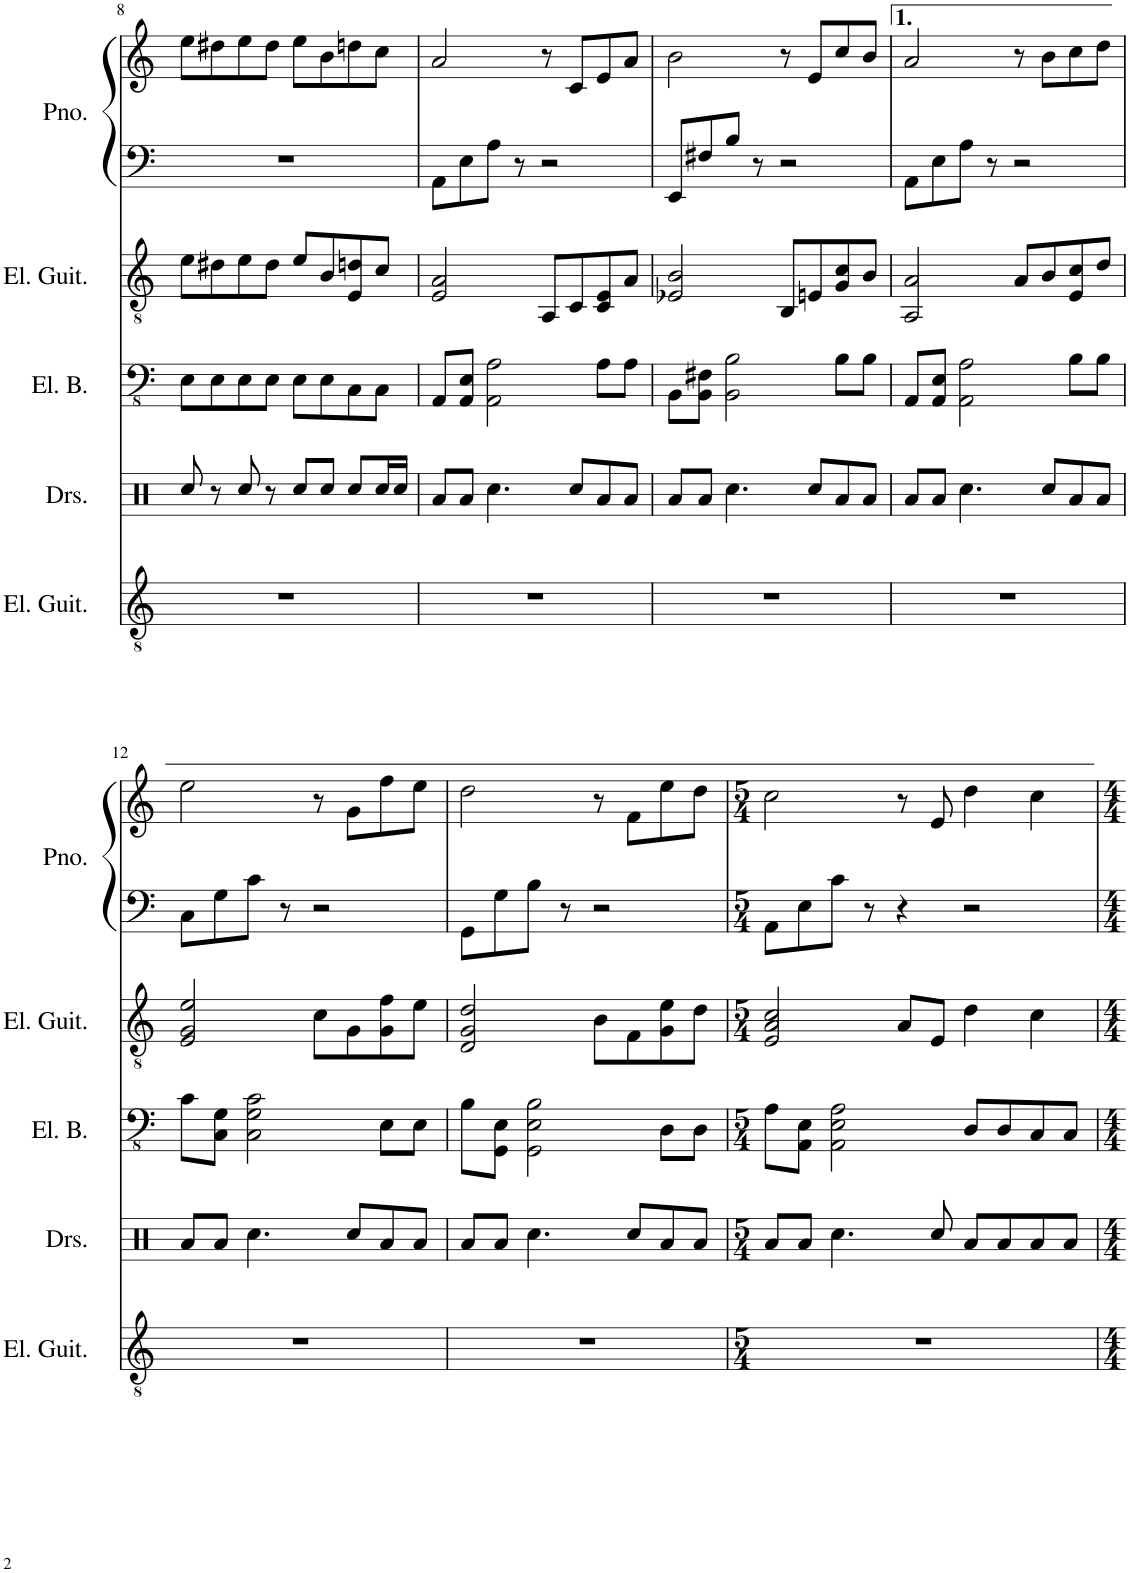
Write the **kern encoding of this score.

**kern	**kern	**kern	**kern	**kern	**kern
*part5	*part4	*part3	*part2	*part1	*part1
*staff6	*staff5	*staff4	*staff3	*staff2	*staff1
*I"Electric Guitar	*I"Drumset	*I"Electric Bass	*I"Electric Guitar	*I"Piano	*
*I'El. Guit.	*I'Drs.	*I'El. B.	*I'El. Guit.	*I'Pno.	*
!!LO:PB:g=z
*clefGv2	*clefX	*clefFv4	*clefGv2	*clefF4	*clefG2
*k[]	*k[]	*k[]	*k[]	*k[]	*k[]
*M4/4	*M4/4	*M4/4	*M4/4	*M4/4	*M4/4
=8	=8	=8	=8	=8	=8
1r	8Rcc/	8EE\L	8e\L	1r	8ee\L
.	8r	8EE\	8d#X\	.	8dd#X\
.	8Rcc/	8EE\	8e\	.	8ee\
.	8r	8EE\J	8d#\J	.	8dd#\J
.	8Rcc/L	8EE\L	8e/L	.	8ee\L
.	8Rcc/J	8EE\	8B/	.	8b\
.	8Rcc/L	8CC\	8E/ 8dn/	.	8ddn\
.	16Rcc/L	8CC\J	8c/J	.	8cc\J
.	16Rcc/JJ	.	.	.	.
=9	=9	=9	=9	=9	=9
1r	8Ra/L	8AAA/L	2E/ 2A/	8AA\L	2a/
.	8Ra/J	8AAA/ 8EE/J	.	8E\	.
.	4.Rcc\	2AAA\ 2AA\	.	8A\J	.
.	.	.	.	8r	.
.	.	.	8AA/L	2r	8r
.	8Rcc/L	.	8C/	.	8c/L
.	8Ra/	8AA\L	8C/ 8E/	.	8e/
.	8Ra/J	8AA\J	8A/J	.	8a/J
=10	=10	=10	=10	=10	=10
1r	8Ra/L	8BBB\L	2E-X/ 2B/	8EE/L	2b\
.	8Ra/J	8BBB\ 8FF#X\J	.	8F#X/	.
.	4.Rcc\	2BBB\ 2BB\	.	8B/J	.
.	.	.	.	8r	.
.	.	.	8BB/L	2r	8r
.	8Rcc/L	.	8En/	.	8e/L
.	8Ra/	8BB\L	8G/ 8c/	.	8cc/
.	8Ra/J	8BB\J	8B/J	.	8b/J
=11	=11	=11	=11	=11	=11
1r	8Ra/L	8AAA/L	2AA/ 2A/	8AA\L	2a/
.	8Ra/J	8AAA/ 8EE/J	.	8E\	.
.	4.Rcc\	2AAA\ 2AA\	.	8A\J	.
.	.	.	.	8r	.
.	.	.	8A/L	2r	8r
.	8Rcc/L	.	8B/	.	8b\L
.	8Ra/	8BB\L	8E/ 8c/	.	8cc\
.	8Ra/J	8BB\J	8d/J	.	8dd\J
!!LO:LB:g=z
=12	=12	=12	=12	=12	=12
1r	8Ra/L	8C\L	2E/ 2G/ 2e/	8C\L	2ee\
.	8Ra/J	8CC\ 8GG\J	.	8G\	.
.	4.Rcc\	2CC\ 2GG\ 2C\	.	8c\J	.
.	.	.	.	8r	.
.	.	.	8c\L	2r	8r
.	8Rcc/L	.	8G\	.	8g\L
.	8Ra/	8EE\L	8G\ 8f\	.	8ff\
.	8Ra/J	8EE\J	8e\J	.	8ee\J
=13	=13	=13	=13	=13	=13
1r	8Ra/L	8BB\L	2D/ 2G/ 2d/	8GG\L	2dd\
.	8Ra/J	8GGG\ 8EE\J	.	8G\	.
.	4.Rcc\	2GGG\ 2EE\ 2BB\	.	8B\J	.
.	.	.	.	8r	.
.	.	.	8B\L	2r	8r
.	8Rcc/L	.	8F\	.	8f\L
.	8Ra/	8DD\L	8G\ 8e\	.	8ee\
.	8Ra/J	8DD\J	8d\J	.	8dd\J
=14	=14	=14	=14	=14	=14
*M5/4	*M5/4	*M5/4	*M5/4	*M5/4	*M5/4
4%5r	8Ra/L	8AA\L	2E/ 2A/ 2c/	8AA\L	2cc\
.	8Ra/J	8AAA\ 8EE\J	.	8E\	.
.	4.Rcc\	2AAA\ 2EE\ 2AA\	.	8c\J	.
.	.	.	.	8r	.
.	.	.	8A/L	4r	8r
.	8Rcc/	.	8E/J	.	8e/
.	8Ra/L	8DD/L	4d\	2r	4dd\
.	8Ra/	8DD/	.	.	.
.	8Ra/	8CC/	4c\	.	4cc\
.	8Ra/J	8CC/J	.	.	.
=	=	=	=	=	=
*-	*-	*-	*-	*-	*-
